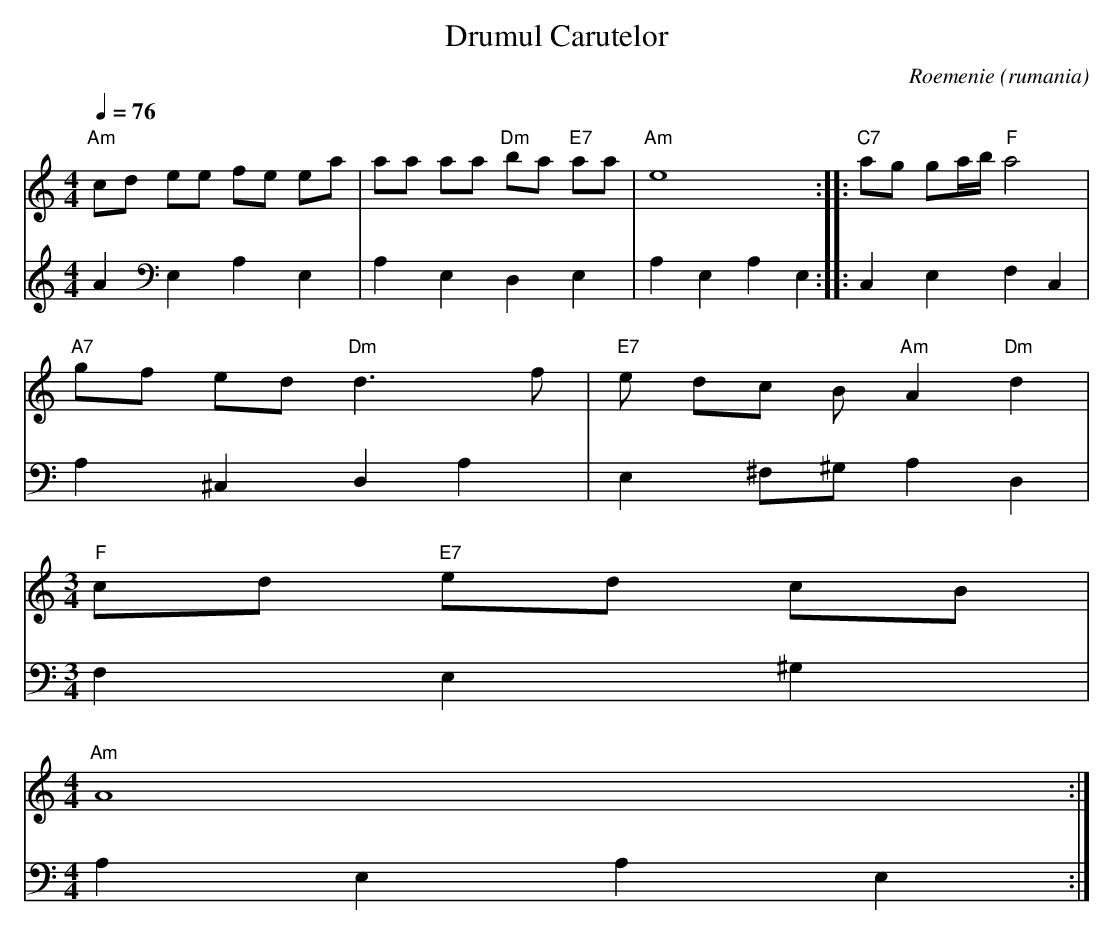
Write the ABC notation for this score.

X:1
T:Drumul Carutelor
O:rumania
C:Roemenie
M:4/4
L:1/8
Q:1/4=76
K:Am
V:1
"Am" cd ee fe ea |aa aa "Dm" ba "E7" aa |"Am" e8 :| |:"C7" ag ga/b/ "F" a4 |
"A7" gf ed "Dm" d3 f|"E7" e dc B"Am" A2 "Dm" d2 |
M:3/4
"F" cd "E7" ed cB |
M:4/4
"Am" A8 :|
V:2          %2e stem
A2 E,2 A,2 E,2 |A,2 E,2 D,2 E,2 |A,2 E,2 A,2 E,2 :| |:C,2 E,2 F,2 C,2 |
A,2 ^C,2 D,2 A,2 |E,2 ^F,^G, A,2 D,2 |
M:3/4
F,2 E,2 ^G,2 |
M:4/4
A,2 E,2 A,2 E,2 :|
